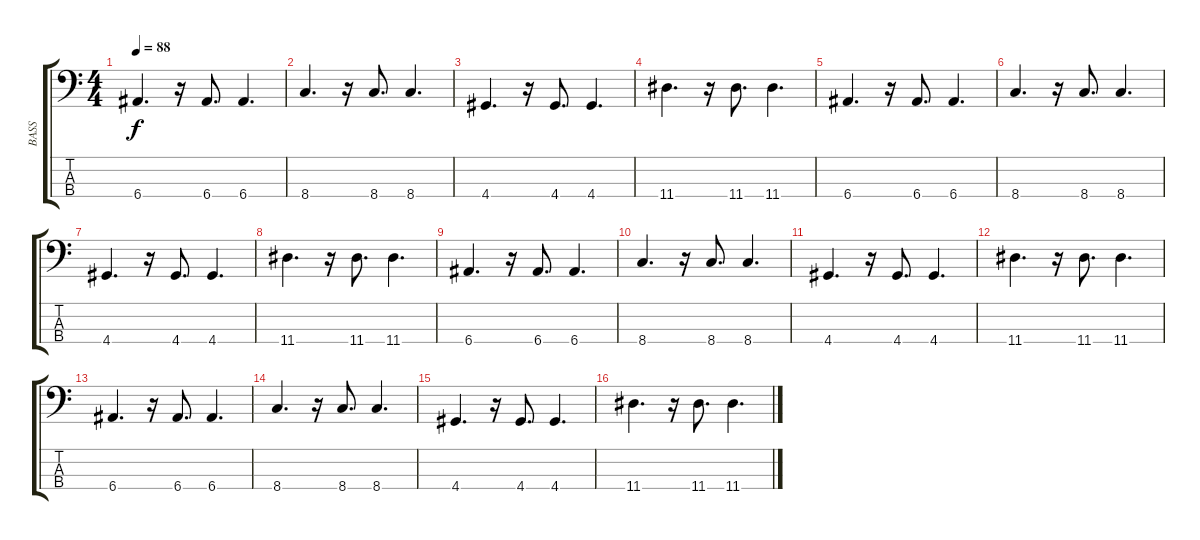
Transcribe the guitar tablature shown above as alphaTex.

\track ("BASS" "BASS") {instrument electricbasspick}
\staff {score tabs}
\tuning (G2 D2 A1 E1) {hide}
\ts (4 4)
\tempo 88
\clef f4
\ks c
6.4.4{d dy f} r.16 6.4.8{d} 6.4.4{d} |
8.4.4{d} r.16 8.4.8{d} 8.4.4{d} |
4.4.4{d} r.16 4.4.8{d} 4.4.4{d} |
11.4.4{d} r.16 11.4.8{d} 11.4.4{d} |
6.4.4{d} r.16 6.4.8{d} 6.4.4{d} |
8.4.4{d} r.16 8.4.8{d} 8.4.4{d} |
4.4.4{d} r.16 4.4.8{d} 4.4.4{d} |
11.4.4{d} r.16 11.4.8{d} 11.4.4{d} |
6.4.4{d} r.16 6.4.8{d} 6.4.4{d} |
8.4.4{d} r.16 8.4.8{d} 8.4.4{d} |
4.4.4{d} r.16 4.4.8{d} 4.4.4{d} |
11.4.4{d} r.16 11.4.8{d} 11.4.4{d} |
6.4.4{d} r.16 6.4.8{d} 6.4.4{d} |
8.4.4{d} r.16 8.4.8{d} 8.4.4{d} |
4.4.4{d} r.16 4.4.8{d} 4.4.4{d} |
11.4.4{d} r.16 11.4.8{d} 11.4.4{d}
